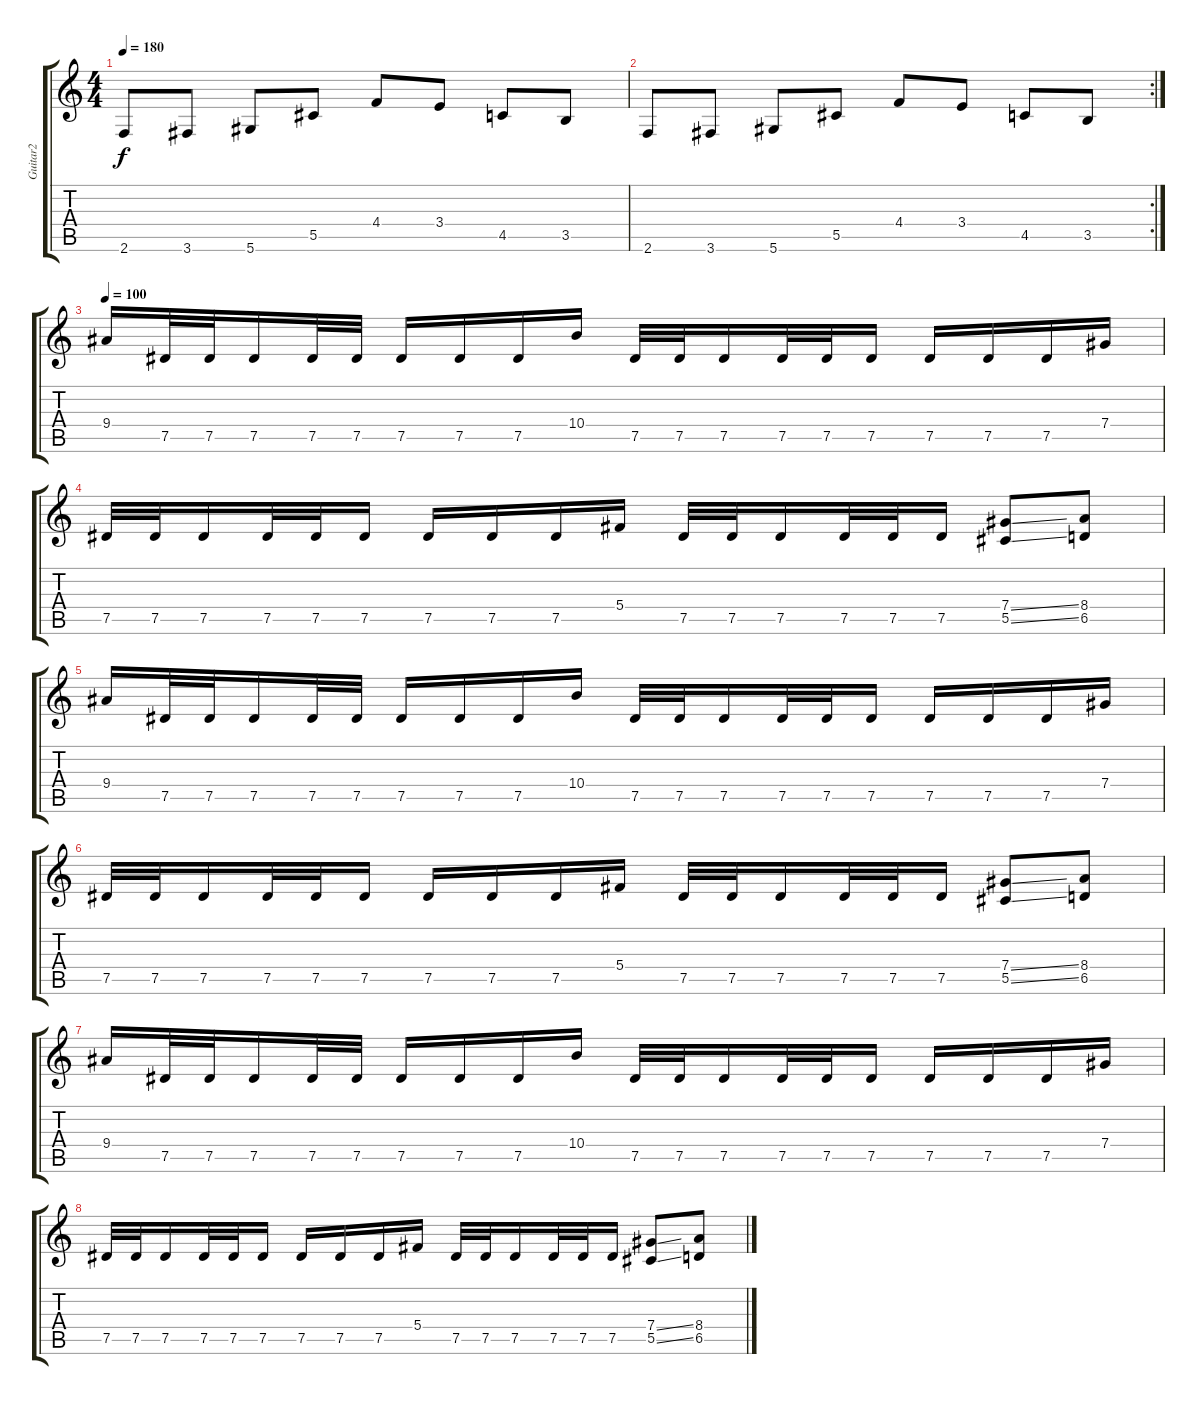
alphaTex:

\track ("Guitar2" "Guitar2") {instrument distortionguitar}
\staff {score tabs}
\tuning (Eb4 Bb3 Gb3 Db3 Ab2 Eb2) {hide}
\ts (4 4)
\tempo 180
\clef g2
\ks c
2.6.8{dy f} 3.6.8 5.6.8 5.5.8 4.4.8 3.4.8 4.5.8 3.5.8 |
\rc 2
2.6.8 3.6.8 5.6.8 5.5.8 4.4.8 3.4.8 4.5.8 3.5.8 |
\tempo 100
9.4.16{volume 16} 7.5.32 7.5.32 7.5.16 7.5.32 7.5.32 7.5.16 7.5.16 7.5.16 10.4.16 7.5.32 7.5.32 7.5.16 7.5.32 7.5.32 7.5.16 7.5.16 7.5.16 7.5.16 7.4.16 |
7.5.32 7.5.32 7.5.16 7.5.32 7.5.32 7.5.16 7.5.16 7.5.16 7.5.16 5.4.16 7.5.32 7.5.32 7.5.16 7.5.32 7.5.32 7.5.16 (7.4{ss} 5.5{ss}).8 (8.4 6.5).8 |
9.4.16 7.5.32 7.5.32 7.5.16 7.5.32 7.5.32 7.5.16 7.5.16 7.5.16 10.4.16 7.5.32 7.5.32 7.5.16 7.5.32 7.5.32 7.5.16 7.5.16 7.5.16 7.5.16 7.4.16 |
7.5.32 7.5.32 7.5.16 7.5.32 7.5.32 7.5.16 7.5.16 7.5.16 7.5.16 5.4.16 7.5.32 7.5.32 7.5.16 7.5.32 7.5.32 7.5.16 (7.4{ss} 5.5{ss}).8 (8.4 6.5).8 |
9.4.16 7.5.32 7.5.32 7.5.16 7.5.32 7.5.32 7.5.16 7.5.16 7.5.16 10.4.16 7.5.32 7.5.32 7.5.16 7.5.32 7.5.32 7.5.16 7.5.16 7.5.16 7.5.16 7.4.16 |
7.5.32 7.5.32 7.5.16 7.5.32 7.5.32 7.5.16 7.5.16 7.5.16 7.5.16 5.4.16 7.5.32 7.5.32 7.5.16 7.5.32 7.5.32 7.5.16 (7.4{ss} 5.5{ss}).8 (8.4 6.5).8
